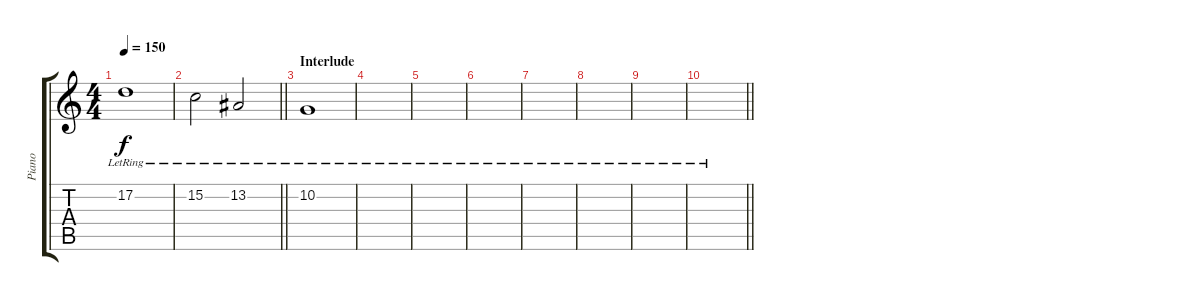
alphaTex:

\track ("Piano" "Piano") {instrument acousticgrandpiano}
\staff {score tabs}
\tuning (D4 A3 F3 C3 G2 C2) {hide}
\ts (4 4)
\tempo 150
\clef g2
\ks c
17.2{lr}.1{dy f} |
\barLineRight lightlight
15.2{lr}.2 13.2{lr}.2 |
\section ("" "Interlude")
10.2{lr}.1 |
|
|
|
|
|
|
\barLineRight lightlight
